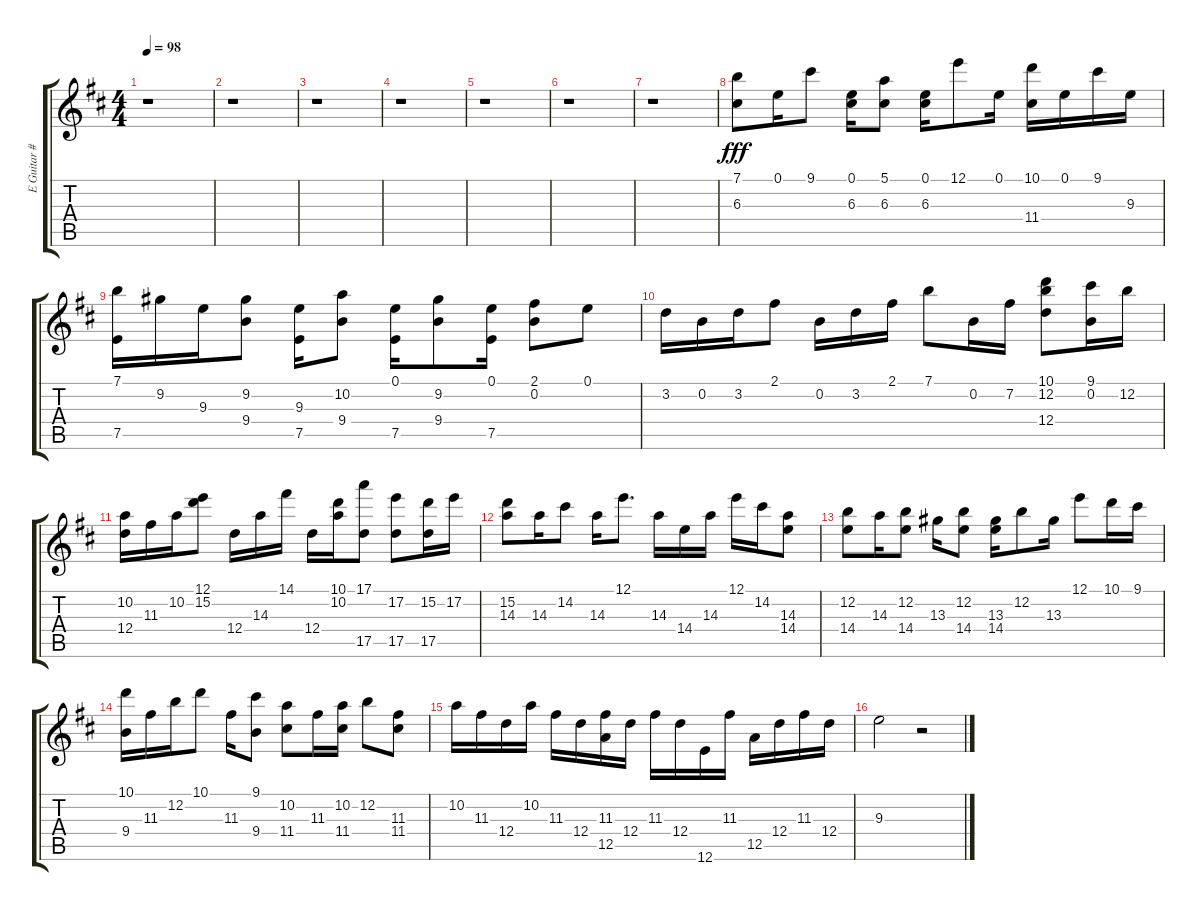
\track ("E Guitar #2" "E Guitar #") {instrument overdrivenguitar}
\staff {score tabs}
\tuning (E4 B3 G3 D3 A2 E2) {hide}
\ts (4 4)
\tempo 98
\clef g2
\ks d
r.1{dy fff} |
r.1 |
r.1 |
r.1 |
r.1 |
r.1 |
r.1 |
(7.1 6.3).8 0.1.16 9.1.8 (0.1 6.3).16 (5.1 6.3).8 (0.1 6.3).16 12.1.8 0.1.16 (10.1 11.4).16 0.1.16 9.1.16 9.3.16 |
(7.1 7.5).16 9.2.16 9.3.16 (9.2 9.4).8 (9.3 7.5).16 (10.2 9.4).8 (0.1 7.5).16 (9.2 9.4).8 (0.1 7.5).16 (2.1 0.2).8 0.1.8 |
3.2.16 0.2.16 3.2.16 2.1.8 0.2.16 3.2.16 2.1.16 7.1.8 0.2.16 7.2.16 (10.1 12.2 12.4).8 (9.1 0.2).16 12.2.16 |
(10.2 12.4).16 11.3.16 10.2.16 (12.1 15.2).8 12.4.16 14.3.16 14.1.16 12.4.16 (10.1 10.2).16 (17.1 17.5).8 (17.2 17.5).8 (15.2 17.5).16 17.2.16 |
(15.2 14.3).8 14.3.16 14.2.8 14.3.16 12.1.8{d} 14.3.16 14.4.16 14.3.16 12.1.16 14.2.16 (14.3 14.4).8 |
(12.2 14.4).8 14.3.16 (12.2 14.4).8 13.3.16 (12.2 14.4).8 (13.3 14.4).16 12.2.8 13.3.16 12.1.8 10.1.16 9.1.16 |
(10.1 9.4).16 11.3.16 12.2.16 10.1.8 11.3.16 (9.1 9.4).8 (10.2 11.4).8 11.3.16 (10.2 11.4).16 12.2.8 (11.3 11.4).8 |
10.2.16 11.3.16 12.4.16 10.2.16 11.3.16 12.4.16 (11.3 12.5).16 12.4.16 11.3.16 12.4.16 12.6.16 11.3.16 12.5.16 12.4.16 11.3.16 12.4.16 |
9.3.2 r.2
